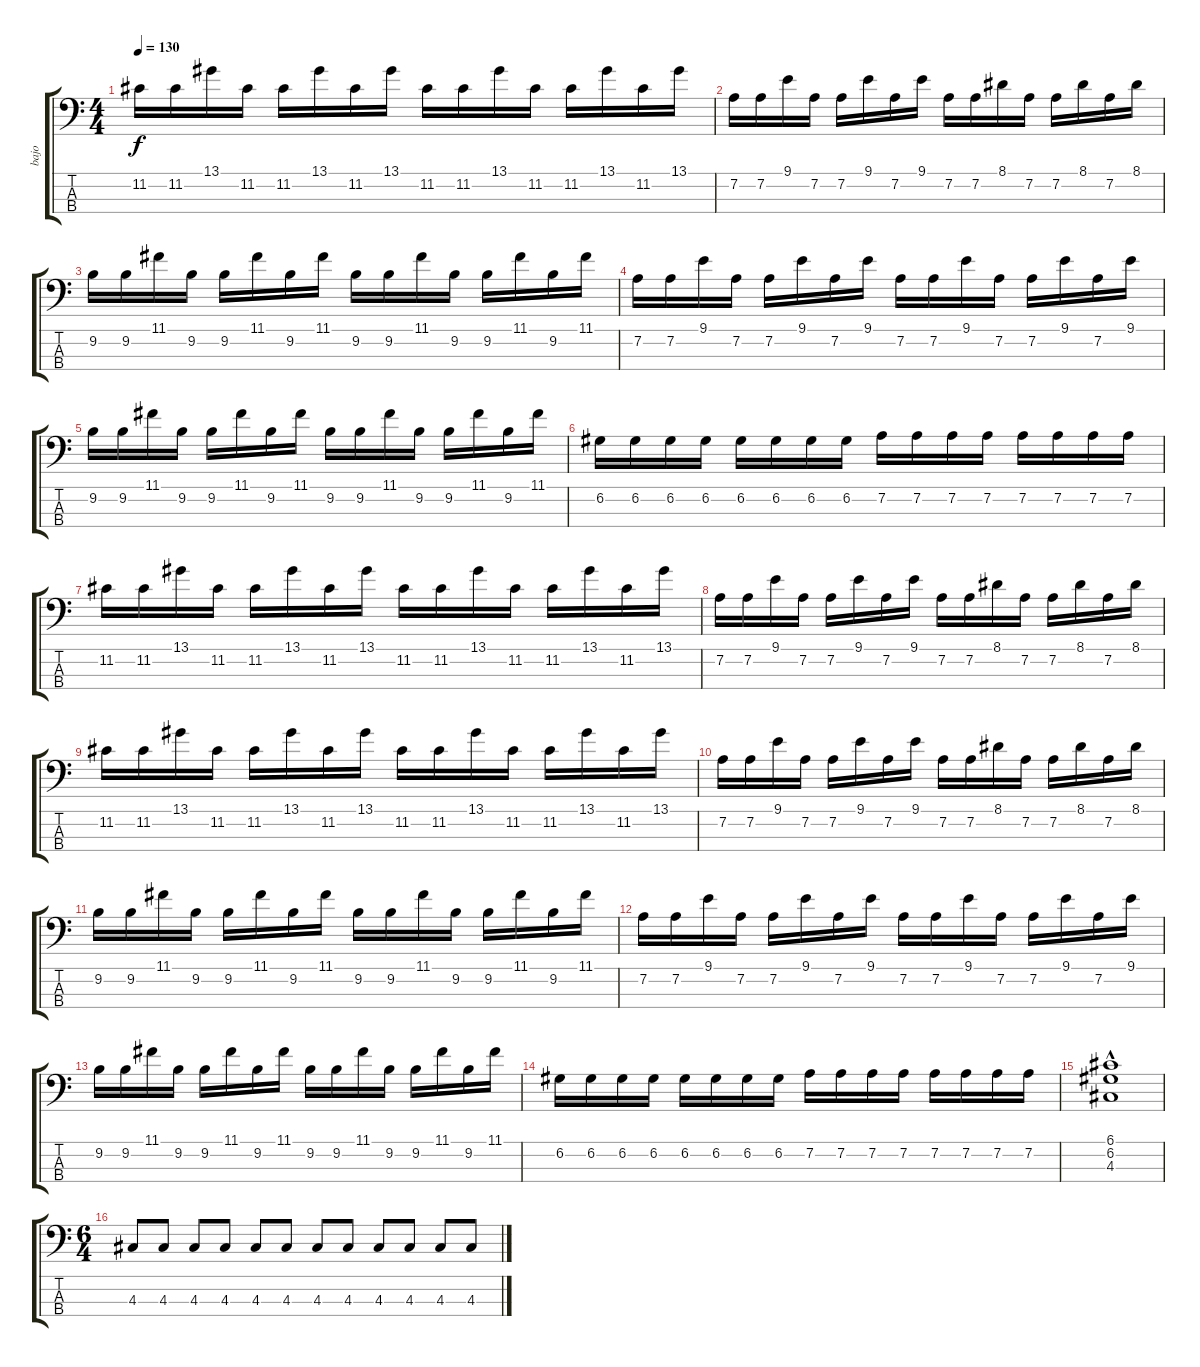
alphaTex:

\track ("bajo" "bajo") {instrument electricbassfinger}
\staff {score tabs}
\tuning (G2 D2 A1 E1) {hide}
\ts (4 4)
\tempo 130
\clef f4
\ks c
11.2.16{dy f} 11.2.16 13.1.16 11.2.16 11.2.16 13.1.16 11.2.16 13.1.16 11.2.16 11.2.16 13.1.16 11.2.16 11.2.16 13.1.16 11.2.16 13.1.16 |
7.2.16 7.2.16 9.1.16 7.2.16 7.2.16 9.1.16 7.2.16 9.1.16 7.2.16 7.2.16 8.1.16 7.2.16 7.2.16 8.1.16 7.2.16 8.1.16 |
9.2.16 9.2.16 11.1.16 9.2.16 9.2.16 11.1.16 9.2.16 11.1.16 9.2.16 9.2.16 11.1.16 9.2.16 9.2.16 11.1.16 9.2.16 11.1.16 |
7.2.16 7.2.16 9.1.16 7.2.16 7.2.16 9.1.16 7.2.16 9.1.16 7.2.16 7.2.16 9.1.16 7.2.16 7.2.16 9.1.16 7.2.16 9.1.16 |
9.2.16 9.2.16 11.1.16 9.2.16 9.2.16 11.1.16 9.2.16 11.1.16 9.2.16 9.2.16 11.1.16 9.2.16 9.2.16 11.1.16 9.2.16 11.1.16 |
6.2.16 6.2.16 6.2.16 6.2.16 6.2.16 6.2.16 6.2.16 6.2.16 7.2.16 7.2.16 7.2.16 7.2.16 7.2.16 7.2.16 7.2.16 7.2.16 |
11.2.16 11.2.16 13.1.16 11.2.16 11.2.16 13.1.16 11.2.16 13.1.16 11.2.16 11.2.16 13.1.16 11.2.16 11.2.16 13.1.16 11.2.16 13.1.16 |
7.2.16 7.2.16 9.1.16 7.2.16 7.2.16 9.1.16 7.2.16 9.1.16 7.2.16 7.2.16 8.1.16 7.2.16 7.2.16 8.1.16 7.2.16 8.1.16 |
11.2.16 11.2.16 13.1.16 11.2.16 11.2.16 13.1.16 11.2.16 13.1.16 11.2.16 11.2.16 13.1.16 11.2.16 11.2.16 13.1.16 11.2.16 13.1.16 |
7.2.16 7.2.16 9.1.16 7.2.16 7.2.16 9.1.16 7.2.16 9.1.16 7.2.16 7.2.16 8.1.16 7.2.16 7.2.16 8.1.16 7.2.16 8.1.16 |
9.2.16 9.2.16 11.1.16 9.2.16 9.2.16 11.1.16 9.2.16 11.1.16 9.2.16 9.2.16 11.1.16 9.2.16 9.2.16 11.1.16 9.2.16 11.1.16 |
7.2.16 7.2.16 9.1.16 7.2.16 7.2.16 9.1.16 7.2.16 9.1.16 7.2.16 7.2.16 9.1.16 7.2.16 7.2.16 9.1.16 7.2.16 9.1.16 |
9.2.16 9.2.16 11.1.16 9.2.16 9.2.16 11.1.16 9.2.16 11.1.16 9.2.16 9.2.16 11.1.16 9.2.16 9.2.16 11.1.16 9.2.16 11.1.16 |
6.2.16 6.2.16 6.2.16 6.2.16 6.2.16 6.2.16 6.2.16 6.2.16 7.2.16 7.2.16 7.2.16 7.2.16 7.2.16 7.2.16 7.2.16 7.2.16 |
(6.1 6.2{hac} 4.3).1 |
\ts (6 4)
4.3.8 4.3.8 4.3.8 4.3.8 4.3.8 4.3.8 4.3.8 4.3.8 4.3.8 4.3.8 4.3.8 4.3.8
